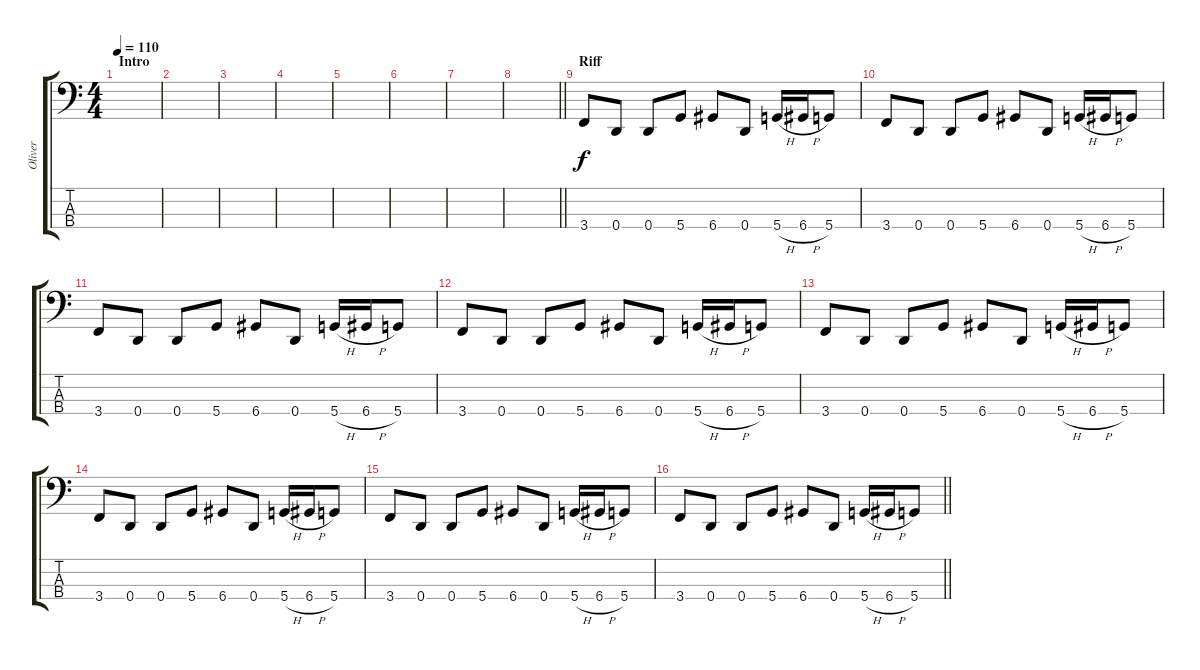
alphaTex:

\track ("Oliver" "Oliver") {instrument electricbasspick}
\staff {score tabs}
\tuning (G2 D2 A1 D1) {hide}
\ts (4 4)
\section ("" "Intro")
\tempo 110
\clef f4
\ks c
|
|
|
|
|
|
|
\barLineRight lightlight
|
\section ("" "Riff")
3.4.8 0.4.8 0.4.8 5.4.8 6.4.8 0.4.8 5.4{h}.16 6.4{h}.16 5.4.8 |
3.4.8 0.4.8 0.4.8 5.4.8 6.4.8 0.4.8 5.4{h}.16 6.4{h}.16 5.4.8 |
3.4.8 0.4.8 0.4.8 5.4.8 6.4.8 0.4.8 5.4{h}.16 6.4{h}.16 5.4.8 |
3.4.8 0.4.8 0.4.8 5.4.8 6.4.8 0.4.8 5.4{h}.16 6.4{h}.16 5.4.8 |
3.4.8 0.4.8 0.4.8 5.4.8 6.4.8 0.4.8 5.4{h}.16 6.4{h}.16 5.4.8 |
3.4.8 0.4.8 0.4.8 5.4.8 6.4.8 0.4.8 5.4{h}.16 6.4{h}.16 5.4.8 |
3.4.8 0.4.8 0.4.8 5.4.8 6.4.8 0.4.8 5.4{h}.16 6.4{h}.16 5.4.8 |
\barLineRight lightlight
3.4.8 0.4.8 0.4.8 5.4.8 6.4.8 0.4.8 5.4{h}.16 6.4{h}.16 5.4.8
